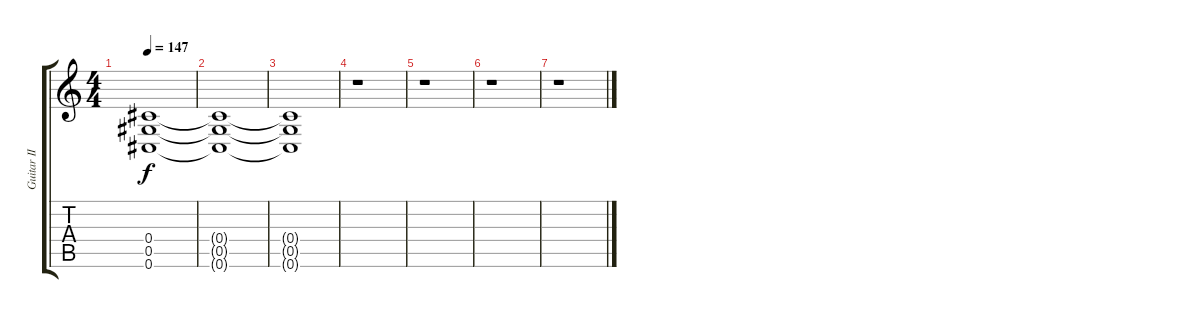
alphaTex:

\track ("Guitar II (Hitsugi)" "Guitar II ") {instrument distortionguitar}
\staff {score tabs}
\tuning (Eb4 Bb3 Gb3 Db3 Ab2 Db2) {hide}
\ts (4 4)
\tempo 147
\clef g2
\ks c
(0.4{t} 0.5{t} 0.6{t}).1{dy f} |
(0.4{t} 0.5{t} 0.6{t}).1 |
(0.4{t} 0.5{t} 0.6{t}).1 |
r.1 |
r.1 |
r.1 |
r.1
